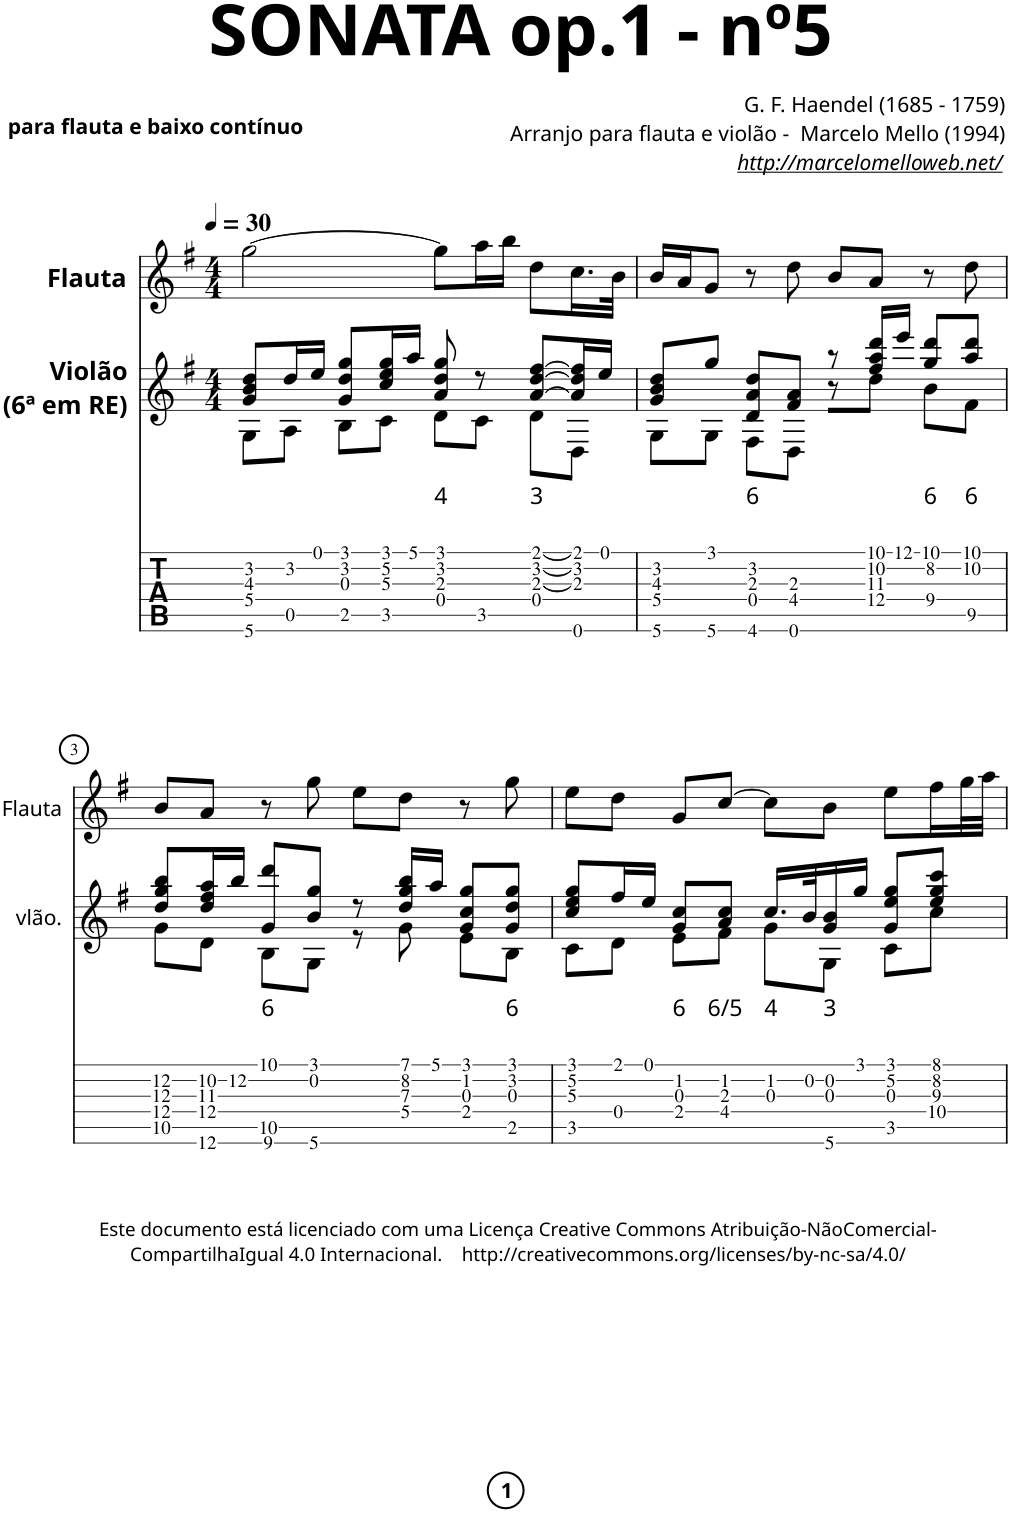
**kern	**kern	**text	**kern
*part3	*part2	*part2	*part1
*staff3	*staff2	*staff2	*staff1
*I"Violão [Tablatura]	*I"Violão (6ª em RE)	*	*I"Flauta
*	*I'vlão.	*	*I'Flauta
*stria6	*	*	*
*	*clefG2	*	*clefG2
*	*Trd7c12	*	*
*k[f#]	*k[f#]	*	*k[f#]
*M4/4	*M4/4	*	*M4/4
*MM30	*MM30	*	*MM30
=1	=1	=1	=1
*^	*^	*	*
8G\ 8B\ 8d\L	8GGL	8g/ 8b/ 8dd/L	8G\L	.	[2gg\
16dL	8AAJ	16dd/L	8A\J	.	.
16eJJ	.	16ee/JJ	.	.	.
8G\ 8d\ 8g\L	8BBL	8g/ 8dd/ 8gg/L	8B\L	.	.
16c\ 16e\ 16g\L	8CJ	16cc/ 16ee/ 16gg/L	8c\J	.	.
16aJJ	.	16aa/JJ	.	.	.
!	!	!	!	!LO:LY:b	!
8A 8d 8g	8DL	8a/ 8dd/ 8gg/	8d\L	4	8gg\L]
8r	8CJ	8r	8c\J	.	16aa\L
.	.	.	.	.	16bb\JJ
!	!	!	!	!LO:LY:b	!
[8A\ [8d\ [8f#\L	8DL	[8a/ [8dd/ [8ff#/L	8d\L	3	8dd\L
16A]\ 16d]\ 16f#]\L	8DDJ	16a/] 16dd/] 16ff#/]L	8D\J	.	16.cc\L
16eJJ	.	16ee/JJ	.	.	.
.	.	.	.	.	32b\JJk
=2	=2	=2	=2	=2	=2
8G\ 8B\ 8d\L	8GGL	8g/ 8b/ 8dd/L	8G\L	.	16b/LL
.	.	.	.	.	16a/J
8gJ	8GGJ	8gg/J	8G\J	.	8g/J
!	!	!	!	!LO:LY:b	!
8D\ 8A\ 8d\L	8FF#L	8d/ 8a/ 8dd/L	8F#\L	6	8r
8F#\ 8A\J	8DDJ	8f#/ 8a/J	8D\J	.	8dd\
8r	8r	8r	8r	.	8b/L
16f#\ 16a\ 16dd\LL	8d	16ff#/ 16aa/ 16ddd/LL	8dd\J	.	8a/J
16eeJJ	.	16eee/JJ	.	.	.
!	!	!	!	!LO:LY:b	!
8g\ 8dd\L	8BL	8gg/ 8ddd/L	8b\L	6	8r
!	!	!	!	!LO:LY:b	!
8a\ 8dd\J	8F#J	8aa/ 8ddd/J	8f#\J	6	8dd\
!!LO:LB:g=z
=3	=3	=3	=3	=3	=3
!LO:TX:b:t=Este documento está licenciado com uma Licença Creative Commons Atribuição-NãoComercial-	!	!	!	!	!
!LO:TX:b:t=CompartilhaIgual 4.0 Internacional.    http&colon;//creativecommons.org/licenses/by-nc-sa/4.0/	!	!	!	!	!
8d\ 8g\ 8b\L	8GL	8dd/ 8gg/ 8bb/L	8g\L	.	8b/L
16d\ 16f#\ 16a\L	8DJ	16dd/ 16ff#/ 16aa/L	8d\J	.	8a/J
16bJJ	.	16bb/JJ	.	.	.
!	!	!	!	!LO:LY:b	!
8G\ 8dd\L	8BBL	8g/ 8ddd/L	8B\L	6	8r
8B\ 8g\J	8GGJ	8b/ 8gg/J	8G\J	.	8gg\
8r	8r	8r	8r	.	8ee\L
16d\ 16g\ 16b\LL	8G	16dd/ 16gg/ 16bb/LL	8g\	.	8dd\J
16aJJ	.	16aa/JJ	.	.	.
8G\ 8c\ 8g\L	8EL	8g/ 8cc/ 8gg/L	8e\L	.	8r
!	!	!	!	!LO:LY:b	!
8G\ 8d\ 8g\J	8BBJ	8g/ 8dd/ 8gg/J	8B\J	6	8gg\
=4	=4	=4	=4	=4	=4
8c\ 8e\ 8g\L	8CL	8cc/ 8ee/ 8gg/L	8c\L	.	8ee\L
16f#L	8DJ	16ff#/L	8d\J	.	8dd\J
16eJJ	.	16ee/JJ	.	.	.
!	!	!	!	!LO:LY:b	!
8G\ 8c\L	8EL	8g/ 8cc/L	8e\L	6	8g/L
!	!	!	!	!LO:LY:b	!
8A\ 8c\J	8F#J	8a/ 8cc/J	8f#\J	6/5	[8cc/J
!	!	!	!	!LO:LY:b	!
16.cLL	8GL	16.cc/LL	8g\L	4	8cc\L]
32BJk	.	32b/K	.	.	.
!	!	!	!	!LO:LY:b	!
16G\ 16B\L	8GGJ	16g/ 16b/	8G\J	3	8b\J
16gJJ	.	16gg/JJ	.	.	.
8G\ 8e\ 8g\L	8CL	8g/ 8ee/ 8gg/L	8c\L	.	8ee\L
8e\ 8g\ 8cc\J	8cJ	8ee/ 8gg/ 8ccc/J	8cc\J	.	16ff#\L
.	.	.	.	.	32gg\L
.	.	.	.	.	32aa\JJJ
*v	*v	*	*	*	*
*	*v	*v	*	*
=	=	=	=
*-	*-	*-	*-
